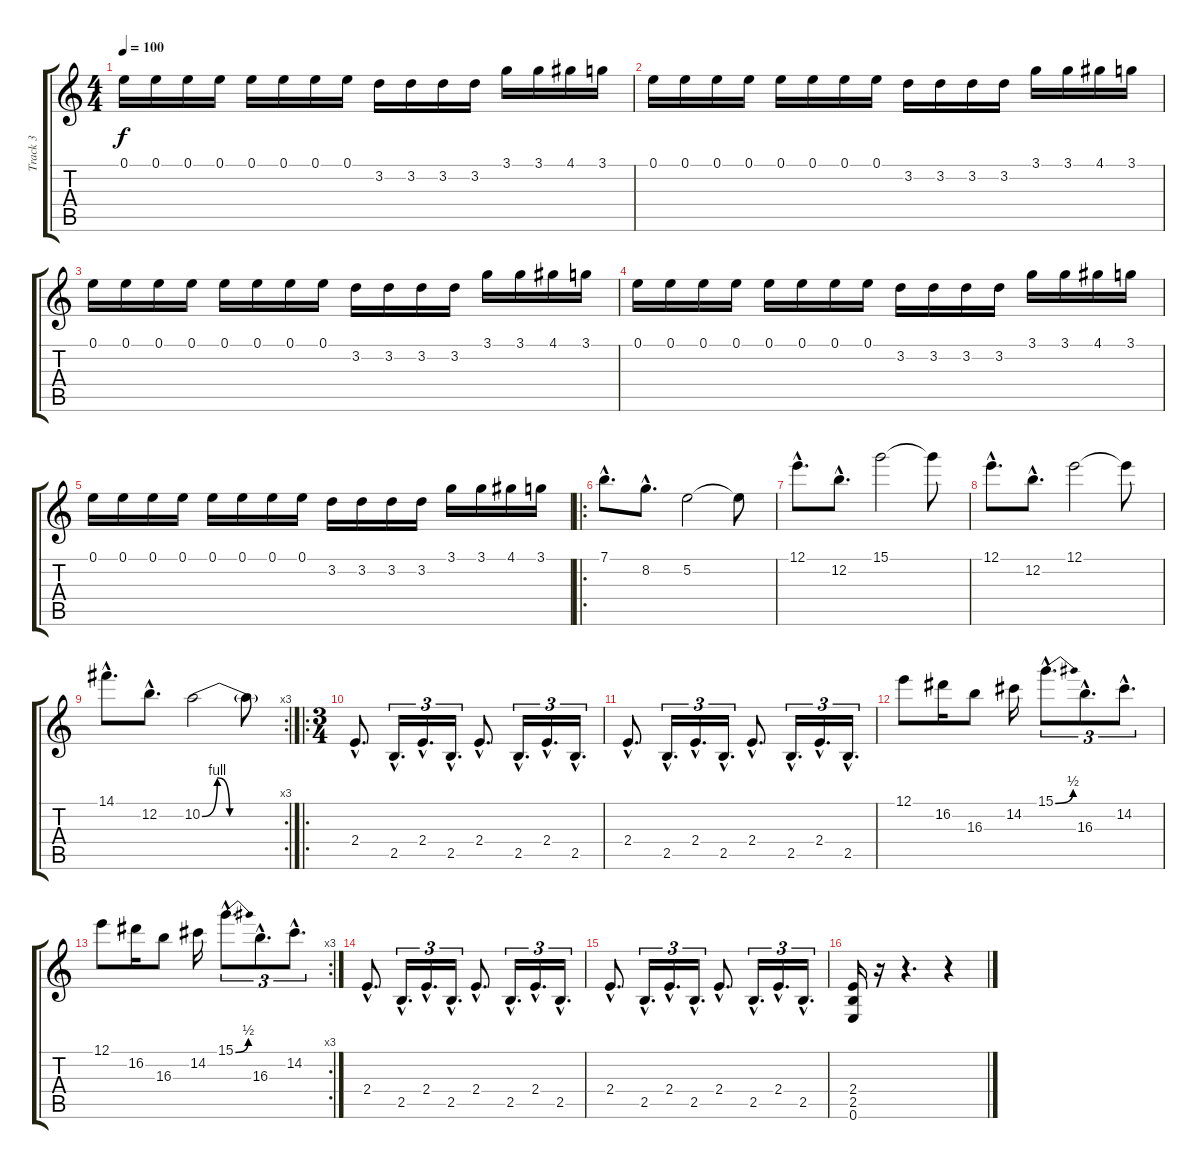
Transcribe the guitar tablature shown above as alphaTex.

\track ("Track 3" "Track 3") {instrument overdrivenguitar}
\staff {score tabs}
\tuning (E4 B3 G3 D3 A2 E2) {hide}
\ts (4 4)
\tempo 100
\clef g2
\ks c
0.1.16{dy f} 0.1.16 0.1.16 0.1.16 0.1.16 0.1.16 0.1.16 0.1.16 3.2.16 3.2.16 3.2.16 3.2.16 3.1.16 3.1.16 4.1.16 3.1.16 |
0.1.16 0.1.16 0.1.16 0.1.16 0.1.16 0.1.16 0.1.16 0.1.16 3.2.16 3.2.16 3.2.16 3.2.16 3.1.16 3.1.16 4.1.16 3.1.16 |
0.1.16 0.1.16 0.1.16 0.1.16 0.1.16 0.1.16 0.1.16 0.1.16 3.2.16 3.2.16 3.2.16 3.2.16 3.1.16 3.1.16 4.1.16 3.1.16 |
0.1.16 0.1.16 0.1.16 0.1.16 0.1.16 0.1.16 0.1.16 0.1.16 3.2.16 3.2.16 3.2.16 3.2.16 3.1.16 3.1.16 4.1.16 3.1.16 |
0.1.16 0.1.16 0.1.16 0.1.16 0.1.16 0.1.16 0.1.16 0.1.16 3.2.16 3.2.16 3.2.16 3.2.16 3.1.16 3.1.16 4.1.16 3.1.16 |
\ro
7.1{hac}.8{d} 8.2{hac}.8{d} 5.2.2 5.2{t}.8 |
12.1{hac}.8{d} 12.2{hac}.8{d} 15.1.2 15.1{t}.8 |
12.1{hac}.8{d} 12.2{hac}.8{d} 12.1.2 12.1{t}.8 |
\rc 3
14.1{hac}.8{d} 12.2{hac}.8{d} 10.2{be (custom 0 0 11 4 20 0 29 0 31 0 34 0 45 0 60 0)}.2 10.2{t}.8 |
\ro
\ts (3 4)
2.4{hac}.8{d} 2.5{hac}.16{d tu (3 2)} 2.4{hac}.16{d tu (3 2)} 2.5{hac}.16{d tu (3 2)} 2.4{hac}.8{d} 2.5{hac}.16{d tu (3 2)} 2.4{hac}.16{d tu (3 2)} 2.5{hac}.16{d tu (3 2)} |
2.4{hac}.8{d} 2.5{hac}.16{d tu (3 2)} 2.4{hac}.16{d tu (3 2)} 2.5{hac}.16{d tu (3 2)} 2.4{hac}.8{d} 2.5{hac}.16{d tu (3 2)} 2.4{hac}.16{d tu (3 2)} 2.5{hac}.16{d tu (3 2)} |
12.1.8 16.2.16 16.3.8 14.2.16 15.1{be (bend 0 0 60 2) hac}.8{d tu (3 2)} 16.3{hac}.8{d tu (3 2)} 14.2{hac}.8{d tu (3 2)} |
\rc 3
12.1.8 16.2.16 16.3.8 14.2.16 15.1{be (bend 0 0 60 2) hac}.8{d tu (3 2)} 16.3{hac}.8{d tu (3 2)} 14.2{hac}.8{d tu (3 2)} |
2.4{hac}.8{d} 2.5{hac}.16{d tu (3 2)} 2.4{hac}.16{d tu (3 2)} 2.5{hac}.16{d tu (3 2)} 2.4{hac}.8{d} 2.5{hac}.16{d tu (3 2)} 2.4{hac}.16{d tu (3 2)} 2.5{hac}.16{d tu (3 2)} |
2.4{hac}.8{d} 2.5{hac}.16{d tu (3 2)} 2.4{hac}.16{d tu (3 2)} 2.5{hac}.16{d tu (3 2)} 2.4{hac}.8{d} 2.5{hac}.16{d tu (3 2)} 2.4{hac}.16{d tu (3 2)} 2.5{hac}.16{d tu (3 2)} |
(2.4 2.5 0.6).16 r.16 r.4{d} r.4
